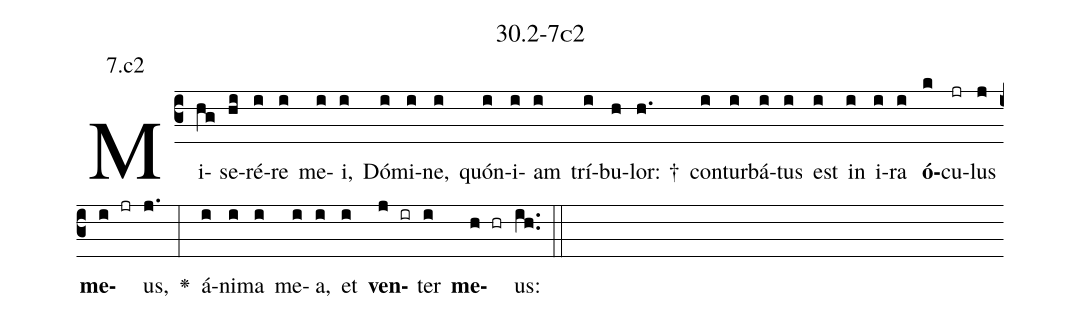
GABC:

name: 30.2-7c2;
annotation: 7.c2;
%%
(c3)Mi(hg)se(hi)ré(i)re(i) me(i)i,(i) Dó(i)mi(i)ne,(i) quón(i)i(i)am(i) trí(i)bu(h)lor: †(h.) con(i)tur(i)bá(i)tus(i) est(i) in(i) i(i)ra(i) <b>ó</b>(k)cu(jr)lus(j) <b>me</b>(i jr)us,(j.) <v>\greheightstar</v>(:) á(i)ni(i)ma(i) me(i)a,(i) et(i) <b>ven</b>(j ir)ter(i) <b>me</b>(h hr)us:(ih..) (::)


%E(i) u(i) o(j) u(i) a(h) e.(ih..) (::)
